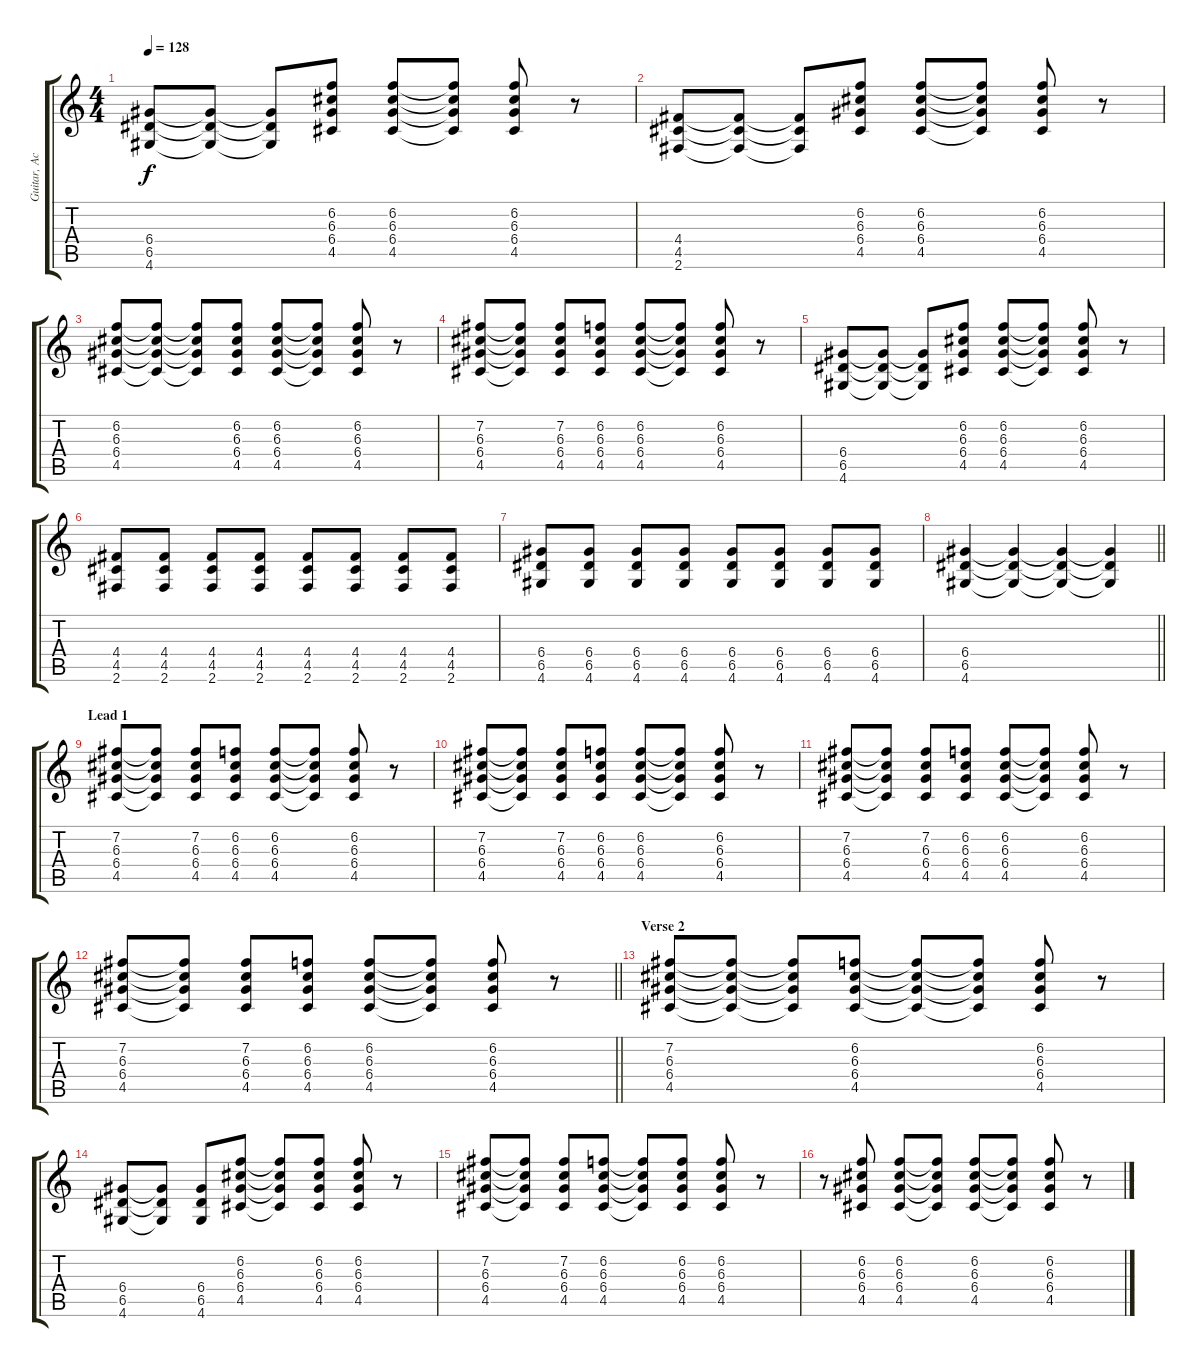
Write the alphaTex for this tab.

\track ("Guitar, Acoustic" "Guitar, Ac") {instrument acousticguitarsteel}
\staff {score tabs}
\tuning (E4 B3 G3 D3 A2 E2) {hide}
\ts (4 4)
\tempo 128
\clef g2
\ks c
(6.4 6.5 4.6).8{dy f} (6.4{t} 6.5{t} 4.6{t}).8 (6.4{t} 6.5{t} 4.6{t}).8 (6.2 6.3 6.4 4.5).8 (6.2 6.3 6.4 4.5).8 (6.2{t} 6.3{t} 6.4{t} 4.5{t}).8 (6.2 6.3 6.4 4.5).8 r.8 |
(4.4 4.5 2.6).8 (4.4{t} 4.5{t} 2.6{t}).8 (4.4{t} 4.5{t} 2.6{t}).8 (6.2 6.3 6.4 4.5).8 (6.2 6.3 6.4 4.5).8 (6.2{t} 6.3{t} 6.4{t} 4.5{t}).8 (6.2 6.3 6.4 4.5).8 r.8 |
(6.2 6.3 6.4 4.5).8 (6.2{t} 6.3{t} 6.4{t} 4.5{t}).8 (6.2{t} 6.3{t} 6.4{t} 4.5{t}).8 (6.2 6.3 6.4 4.5).8 (6.2 6.3 6.4 4.5).8 (6.2{t} 6.3{t} 6.4{t} 4.5{t}).8 (6.2 6.3 6.4 4.5).8 r.8 |
(7.2 6.3 6.4 4.5).8 (7.2{t} 6.3{t} 6.4{t} 4.5{t}).8 (7.2 6.3 6.4 4.5).8 (6.2 6.3 6.4 4.5).8 (6.2 6.3 6.4 4.5).8 (6.2{t} 6.3{t} 6.4{t} 4.5{t}).8 (6.2 6.3 6.4 4.5).8 r.8 |
(6.4 6.5 4.6).8 (6.4{t} 6.5{t} 4.6{t}).8 (6.4{t} 6.5{t} 4.6{t}).8 (6.2 6.3 6.4 4.5).8 (6.2 6.3 6.4 4.5).8 (6.2{t} 6.3{t} 6.4{t} 4.5{t}).8 (6.2 6.3 6.4 4.5).8 r.8 |
(4.4 4.5 2.6).8 (4.4 4.5 2.6).8 (4.4 4.5 2.6).8 (4.4 4.5 2.6).8 (4.4 4.5 2.6).8 (4.4 4.5 2.6).8 (4.4 4.5 2.6).8 (4.4 4.5 2.6).8 |
(6.4 6.5 4.6).8 (6.4 6.5 4.6).8 (6.4 6.5 4.6).8 (6.4 6.5 4.6).8 (6.4 6.5 4.6).8 (6.4 6.5 4.6).8 (6.4 6.5 4.6).8 (6.4 6.5 4.6).8 |
\barLineRight lightlight
(6.4 6.5 4.6).4 (6.4{t} 6.5{t} 4.6{t}).4 (6.4{t} 6.5{t} 4.6{t}).4 (6.4{t} 6.5{t} 4.6{t}).4 |
\section ("" "Lead 1")
(7.2 6.3 6.4 4.5).8 (7.2{t} 6.3{t} 6.4{t} 4.5{t}).8 (7.2 6.3 6.4 4.5).8 (6.2 6.3 6.4 4.5).8 (6.2 6.3 6.4 4.5).8 (6.2{t} 6.3{t} 6.4{t} 4.5{t}).8 (6.2 6.3 6.4 4.5).8 r.8 |
(7.2 6.3 6.4 4.5).8 (7.2{t} 6.3{t} 6.4{t} 4.5{t}).8 (7.2 6.3 6.4 4.5).8 (6.2 6.3 6.4 4.5).8 (6.2 6.3 6.4 4.5).8 (6.2{t} 6.3{t} 6.4{t} 4.5{t}).8 (6.2 6.3 6.4 4.5).8 r.8 |
(7.2 6.3 6.4 4.5).8 (7.2{t} 6.3{t} 6.4{t} 4.5{t}).8 (7.2 6.3 6.4 4.5).8 (6.2 6.3 6.4 4.5).8 (6.2 6.3 6.4 4.5).8 (6.2{t} 6.3{t} 6.4{t} 4.5{t}).8 (6.2 6.3 6.4 4.5).8 r.8 |
\barLineRight lightlight
(7.2 6.3 6.4 4.5).8 (7.2{t} 6.3{t} 6.4{t} 4.5{t}).8 (7.2 6.3 6.4 4.5).8 (6.2 6.3 6.4 4.5).8 (6.2 6.3 6.4 4.5).8 (6.2{t} 6.3{t} 6.4{t} 4.5{t}).8 (6.2 6.3 6.4 4.5).8 r.8 |
\section ("" "Verse 2")
(7.2 6.3 6.4 4.5).8 (7.2{t} 6.3{t} 6.4{t} 4.5{t}).8 (7.2{t} 6.3{t} 6.4{t} 4.5{t}).8 (6.2 6.3 6.4 4.5).8 (6.2{t} 6.3{t} 6.4{t} 4.5{t}).8 (6.2{t} 6.3{t} 6.4{t} 4.5{t}).8 (6.2 6.3 6.4 4.5).8 r.8 |
(6.4 6.5 4.6).8 (6.4{t} 6.5{t} 4.6{t}).8 (6.4 6.5 4.6).8 (6.2 6.3 6.4 4.5).8 (6.2{t} 6.3{t} 6.4{t} 4.5{t}).8 (6.2 6.3 6.4 4.5).8 (6.2 6.3 6.4 4.5).8 r.8 |
(7.2 6.3 6.4 4.5).8 (7.2{t} 6.3{t} 6.4{t} 4.5{t}).8 (7.2 6.3 6.4 4.5).8 (6.2 6.3 6.4 4.5).8 (6.2{t} 6.3{t} 6.4{t} 4.5{t}).8 (6.2 6.3 6.4 4.5).8 (6.2 6.3 6.4 4.5).8 r.8 |
r.8 (6.2 6.3 6.4 4.5).8 (6.2 6.3 6.4 4.5).8 (6.2{t} 6.3{t} 6.4{t} 4.5{t}).8 (6.2 6.3 6.4 4.5).8 (6.2{t} 6.3{t} 6.4{t} 4.5{t}).8 (6.2 6.3 6.4 4.5).8 r.8
